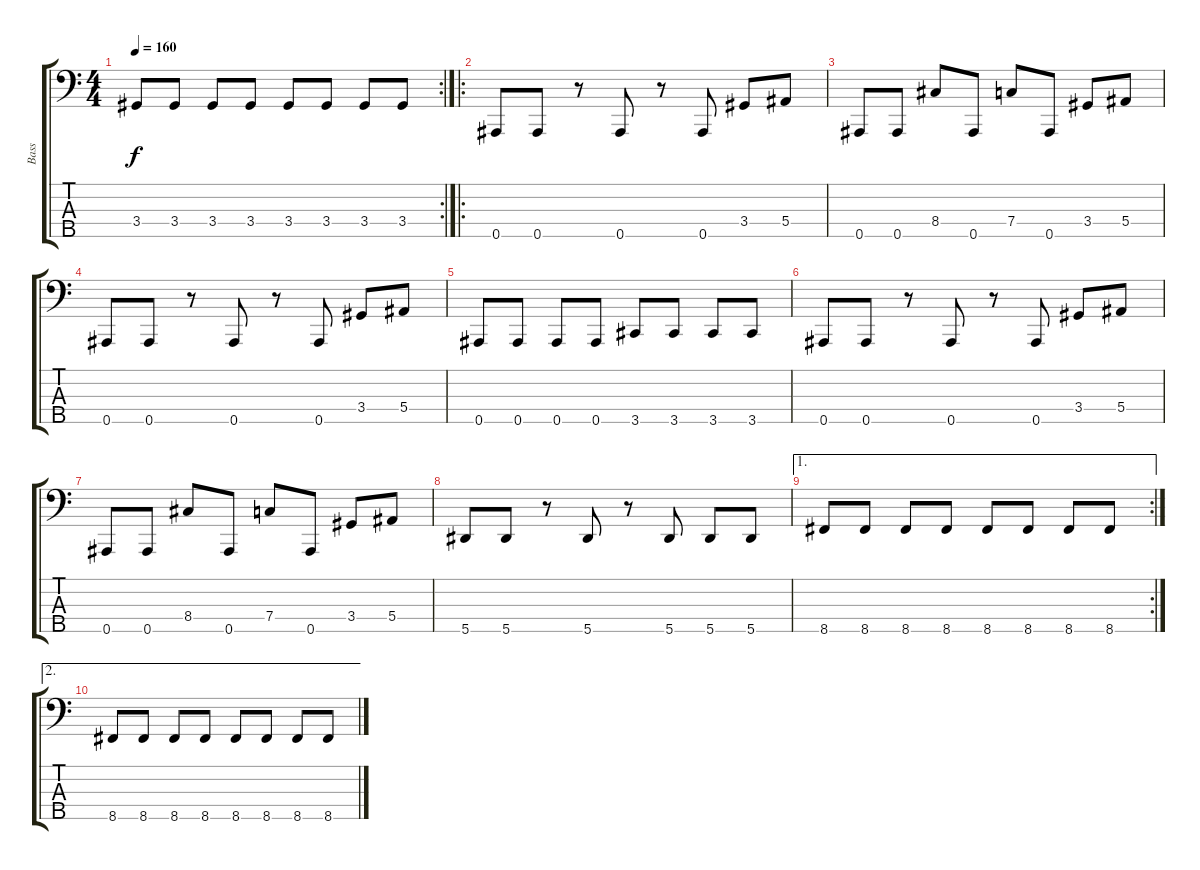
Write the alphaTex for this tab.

\track ("Bass" "Bass") {instrument electricbasspick}
\staff {score tabs}
\tuning (Ab2 Eb2 Bb1 F1 Bb0) {hide}
\rc 2
\ts (4 4)
\tempo 160
\clef f4
\ks c
3.4.8{dy f} 3.4.8 3.4.8 3.4.8 3.4.8 3.4.8 3.4.8 3.4.8 |
\ro
0.5.8 0.5.8 r.8 0.5.8 r.8 0.5.8 3.4.8 5.4.8 |
0.5.8 0.5.8 8.4.8 0.5.8 7.4.8 0.5.8 3.4.8 5.4.8 |
0.5.8 0.5.8 r.8 0.5.8 r.8 0.5.8 3.4.8 5.4.8 |
0.5.8 0.5.8 0.5.8 0.5.8 3.5.8 3.5.8 3.5.8 3.5.8 |
0.5.8 0.5.8 r.8 0.5.8 r.8 0.5.8 3.4.8 5.4.8 |
0.5.8 0.5.8 8.4.8 0.5.8 7.4.8 0.5.8 3.4.8 5.4.8 |
5.5.8 5.5.8 r.8 5.5.8 r.8 5.5.8 5.5.8 5.5.8 |
\ae 1
\rc 2
8.5.8 8.5.8 8.5.8 8.5.8 8.5.8 8.5.8 8.5.8 8.5.8 |
\ae 2
8.5.8 8.5.8 8.5.8 8.5.8 8.5.8 8.5.8 8.5.8 8.5.8
